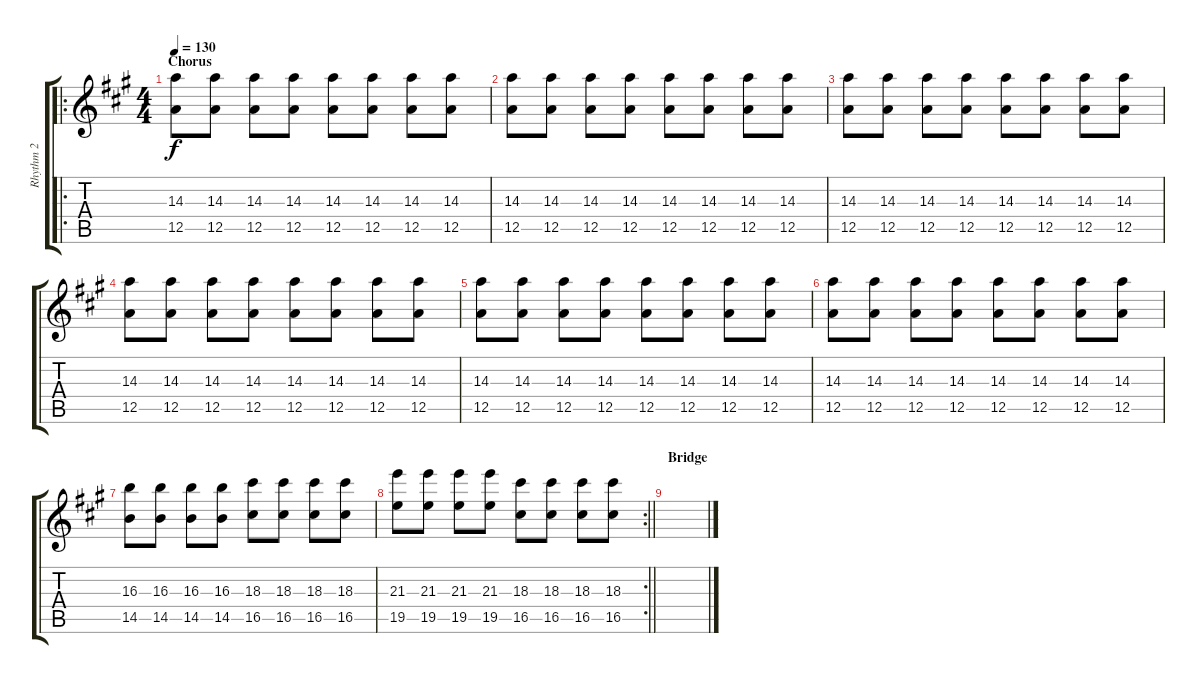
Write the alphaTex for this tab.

\track ("Rhythm 2" "Rhythm 2") {instrument distortionguitar}
\staff {score tabs}
\tuning (E4 B3 G3 D3 A2 E2) {hide}
\ro
\ts (4 4)
\section ("" "Chorus")
\tempo 130
\clef g2
\ks a
(14.3 12.5).8{dy f} (14.3 12.5).8 (14.3 12.5).8 (14.3 12.5).8 (14.3 12.5).8 (14.3 12.5).8 (14.3 12.5).8 (14.3 12.5).8 |
(14.3 12.5).8 (14.3 12.5).8 (14.3 12.5).8 (14.3 12.5).8 (14.3 12.5).8 (14.3 12.5).8 (14.3 12.5).8 (14.3 12.5).8 |
(14.3 12.5).8 (14.3 12.5).8 (14.3 12.5).8 (14.3 12.5).8 (14.3 12.5).8 (14.3 12.5).8 (14.3 12.5).8 (14.3 12.5).8 |
(14.3 12.5).8 (14.3 12.5).8 (14.3 12.5).8 (14.3 12.5).8 (14.3 12.5).8 (14.3 12.5).8 (14.3 12.5).8 (14.3 12.5).8 |
(14.3 12.5).8 (14.3 12.5).8 (14.3 12.5).8 (14.3 12.5).8 (14.3 12.5).8 (14.3 12.5).8 (14.3 12.5).8 (14.3 12.5).8 |
(14.3 12.5).8 (14.3 12.5).8 (14.3 12.5).8 (14.3 12.5).8 (14.3 12.5).8 (14.3 12.5).8 (14.3 12.5).8 (14.3 12.5).8 |
(16.3 14.5).8 (16.3 14.5).8 (16.3 14.5).8 (16.3 14.5).8 (18.3 16.5).8 (18.3 16.5).8 (18.3 16.5).8 (18.3 16.5).8 |
\rc 2
\barLineRight lightlight
(21.3 19.5).8 (21.3 19.5).8 (21.3 19.5).8 (21.3 19.5).8 (18.3 16.5).8 (18.3 16.5).8 (18.3 16.5).8 (18.3 16.5).8 |
\section ("" "Bridge")
